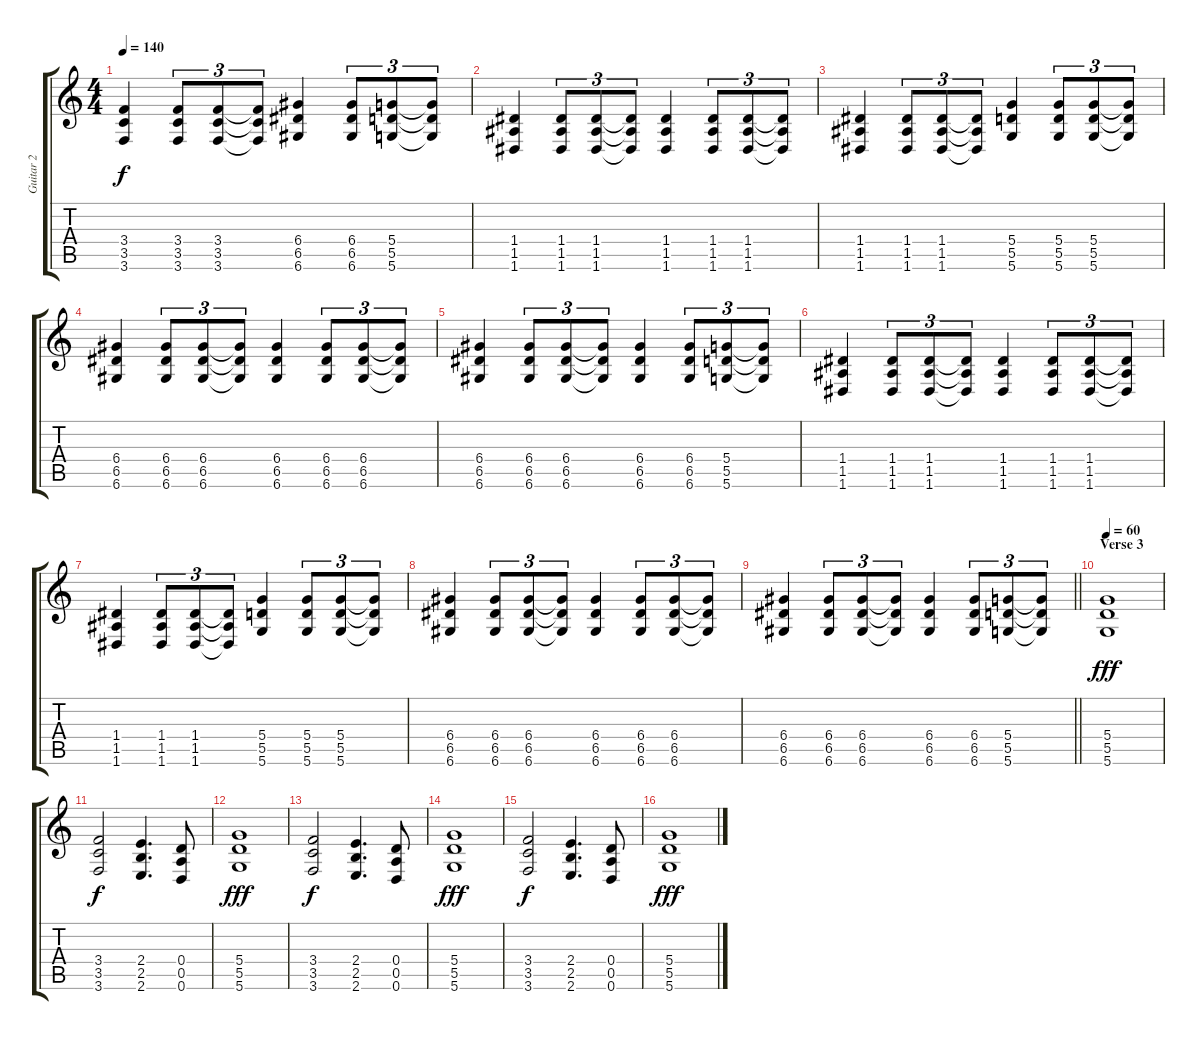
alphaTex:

\track ("Guitar 2" "Guitar 2") {instrument distortionguitar}
\staff {score tabs}
\tuning (E4 B3 G3 D3 A2 D2) {hide}
\ts (4 4)
\tempo 140
\clef g2
\ks c
(3.4 3.5 3.6).4{dy f} (3.4 3.5 3.6).8{tu (3 2)} (3.4 3.5 3.6).8{tu (3 2)} (3.4{t} 3.5{t} 3.6{t}).8{tu (3 2)} (6.4 6.5 6.6).4 (6.4 6.5 6.6).8{tu (3 2)} (5.4 5.5 5.6).8{tu (3 2)} (5.4{t} 5.5{t} 5.6{t}).8{tu (3 2)} |
(1.4 1.5 1.6).4 (1.4 1.5 1.6).8{tu (3 2)} (1.4 1.5 1.6).8{tu (3 2)} (1.4{t} 1.5{t} 1.6{t}).8{tu (3 2)} (1.4 1.5 1.6).4 (1.4 1.5 1.6).8{tu (3 2)} (1.4 1.5 1.6).8{tu (3 2)} (1.4{t} 1.5{t} 1.6{t}).8{tu (3 2)} |
(1.4 1.5 1.6).4 (1.4 1.5 1.6).8{tu (3 2)} (1.4 1.5 1.6).8{tu (3 2)} (1.4{t} 1.5{t} 1.6{t}).8{tu (3 2)} (5.4 5.5 5.6).4 (5.4 5.5 5.6).8{tu (3 2)} (5.4 5.5 5.6).8{tu (3 2)} (5.4{t} 5.5{t} 5.6{t}).8{tu (3 2)} |
(6.4 6.5 6.6).4 (6.4 6.5 6.6).8{tu (3 2)} (6.4 6.5 6.6).8{tu (3 2)} (6.4{t} 6.5{t} 6.6{t}).8{tu (3 2)} (6.4 6.5 6.6).4 (6.4 6.5 6.6).8{tu (3 2)} (6.4 6.5 6.6).8{tu (3 2)} (6.4{t} 6.5{t} 6.6{t}).8{tu (3 2)} |
(6.4 6.5 6.6).4 (6.4 6.5 6.6).8{tu (3 2)} (6.4 6.5 6.6).8{tu (3 2)} (6.4{t} 6.5{t} 6.6{t}).8{tu (3 2)} (6.4 6.5 6.6).4 (6.4 6.5 6.6).8{tu (3 2)} (5.4 5.5 5.6).8{tu (3 2)} (5.4{t} 5.5{t} 5.6{t}).8{tu (3 2)} |
(1.4 1.5 1.6).4 (1.4 1.5 1.6).8{tu (3 2)} (1.4 1.5 1.6).8{tu (3 2)} (1.4{t} 1.5{t} 1.6{t}).8{tu (3 2)} (1.4 1.5 1.6).4 (1.4 1.5 1.6).8{tu (3 2)} (1.4 1.5 1.6).8{tu (3 2)} (1.4{t} 1.5{t} 1.6{t}).8{tu (3 2)} |
(1.4 1.5 1.6).4 (1.4 1.5 1.6).8{tu (3 2)} (1.4 1.5 1.6).8{tu (3 2)} (1.4{t} 1.5{t} 1.6{t}).8{tu (3 2)} (5.4 5.5 5.6).4 (5.4 5.5 5.6).8{tu (3 2)} (5.4 5.5 5.6).8{tu (3 2)} (5.4{t} 5.5{t} 5.6{t}).8{tu (3 2)} |
(6.4 6.5 6.6).4 (6.4 6.5 6.6).8{tu (3 2)} (6.4 6.5 6.6).8{tu (3 2)} (6.4{t} 6.5{t} 6.6{t}).8{tu (3 2)} (6.4 6.5 6.6).4 (6.4 6.5 6.6).8{tu (3 2)} (6.4 6.5 6.6).8{tu (3 2)} (6.4{t} 6.5{t} 6.6{t}).8{tu (3 2)} |
\barLineRight lightlight
(6.4 6.5 6.6).4 (6.4 6.5 6.6).8{tu (3 2)} (6.4 6.5 6.6).8{tu (3 2)} (6.4{t} 6.5{t} 6.6{t}).8{tu (3 2)} (6.4 6.5 6.6).4 (6.4 6.5 6.6).8{tu (3 2)} (5.4 5.5 5.6).8{tu (3 2)} (5.4{t} 5.5{t} 5.6{t}).8{tu (3 2)} |
\section ("" "Verse 3")
\tempo 60
(5.4 5.5 5.6).1{dy fff} |
(3.4 3.5 3.6).2{dy f} (2.4 2.5 2.6).4{d} (0.4 0.5 0.6).8 |
(5.4 5.5 5.6).1{dy fff} |
(3.4 3.5 3.6).2{dy f} (2.4 2.5 2.6).4{d} (0.4 0.5 0.6).8 |
(5.4 5.5 5.6).1{dy fff} |
(3.4 3.5 3.6).2{dy f} (2.4 2.5 2.6).4{d} (0.4 0.5 0.6).8 |
(5.4 5.5 5.6).1{dy fff}
